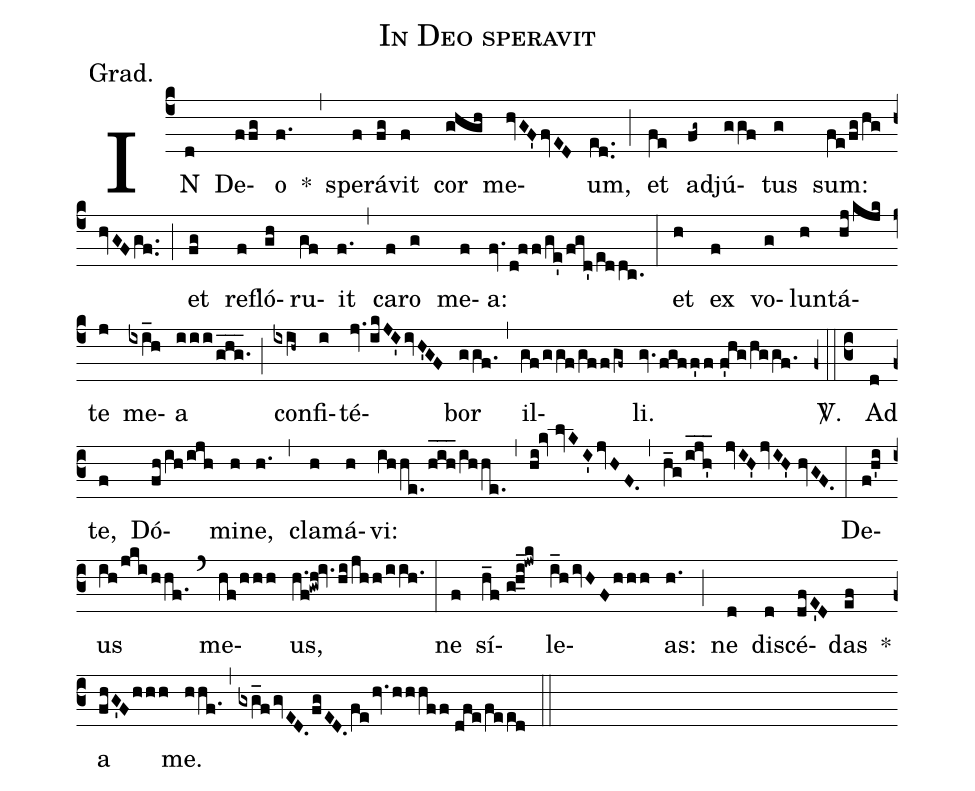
name:In Deo speravit;
annotation:Grad.;
mode:5;
office-part:Gradual;
%%
(c4) IN(d) De(ffg)o(f.) *(,) spe(f)rá(fg)vit(f) cor(ghgh) me(hvGF'/fvED)um,(ed..) (;) et(fe) ad(fg~)jú(ggf)tus(g) sum:(fe/fg/hg/hvGF/gf..) (;) et(fg) re(f)fló(gh)ru(gf)it(f.) (,) ca(f)ro(g) me(f)a:(fv./d!ff/ge'/fgd'/eddc.) (:) et(h) ex(f) vo(g)lun(h)tá(hj/kjk)te(j) me(ixi_h)a(iii/ghg.___) (;) con(ixih~)fi(i)té(jv.ikJI'/ivH'GF)bor(ggf.) (,) il(gf/ggf/gff/gf~)li.(gv.fgff'f//f'hg/hggf.) <sp>V/</sp>.(z0::c3) Ad(d) te,(f) Dó(fh/ih/ijh)mi(h)ne,(h.) (,) cla(h)má(h)vi:(ihhe./hih___/ihhe.) (,) (hi!kv//lvKI'/jvHF.) (,) (h_g/ijh'___ jvIH'/jvIH'//hvGF.) (:) De(f!h'i)us(ih/jki/hhf.) (`) me(hf/hhh)us,(h.f!gwh!iv.hi/jhh/iih.) (:) ne(f) sí(h_f//g!hi__!jwk)le(i_h/ivHF/hhh)as:(h.) (;) ne(d) di(d)scé(dfE'D)das(ef) *() a(fhG'Fhhh) me.(hhf.) (,) (gxg_f/gvED./fgED./fe/hv.hhhff//dfe/feed) (::)
